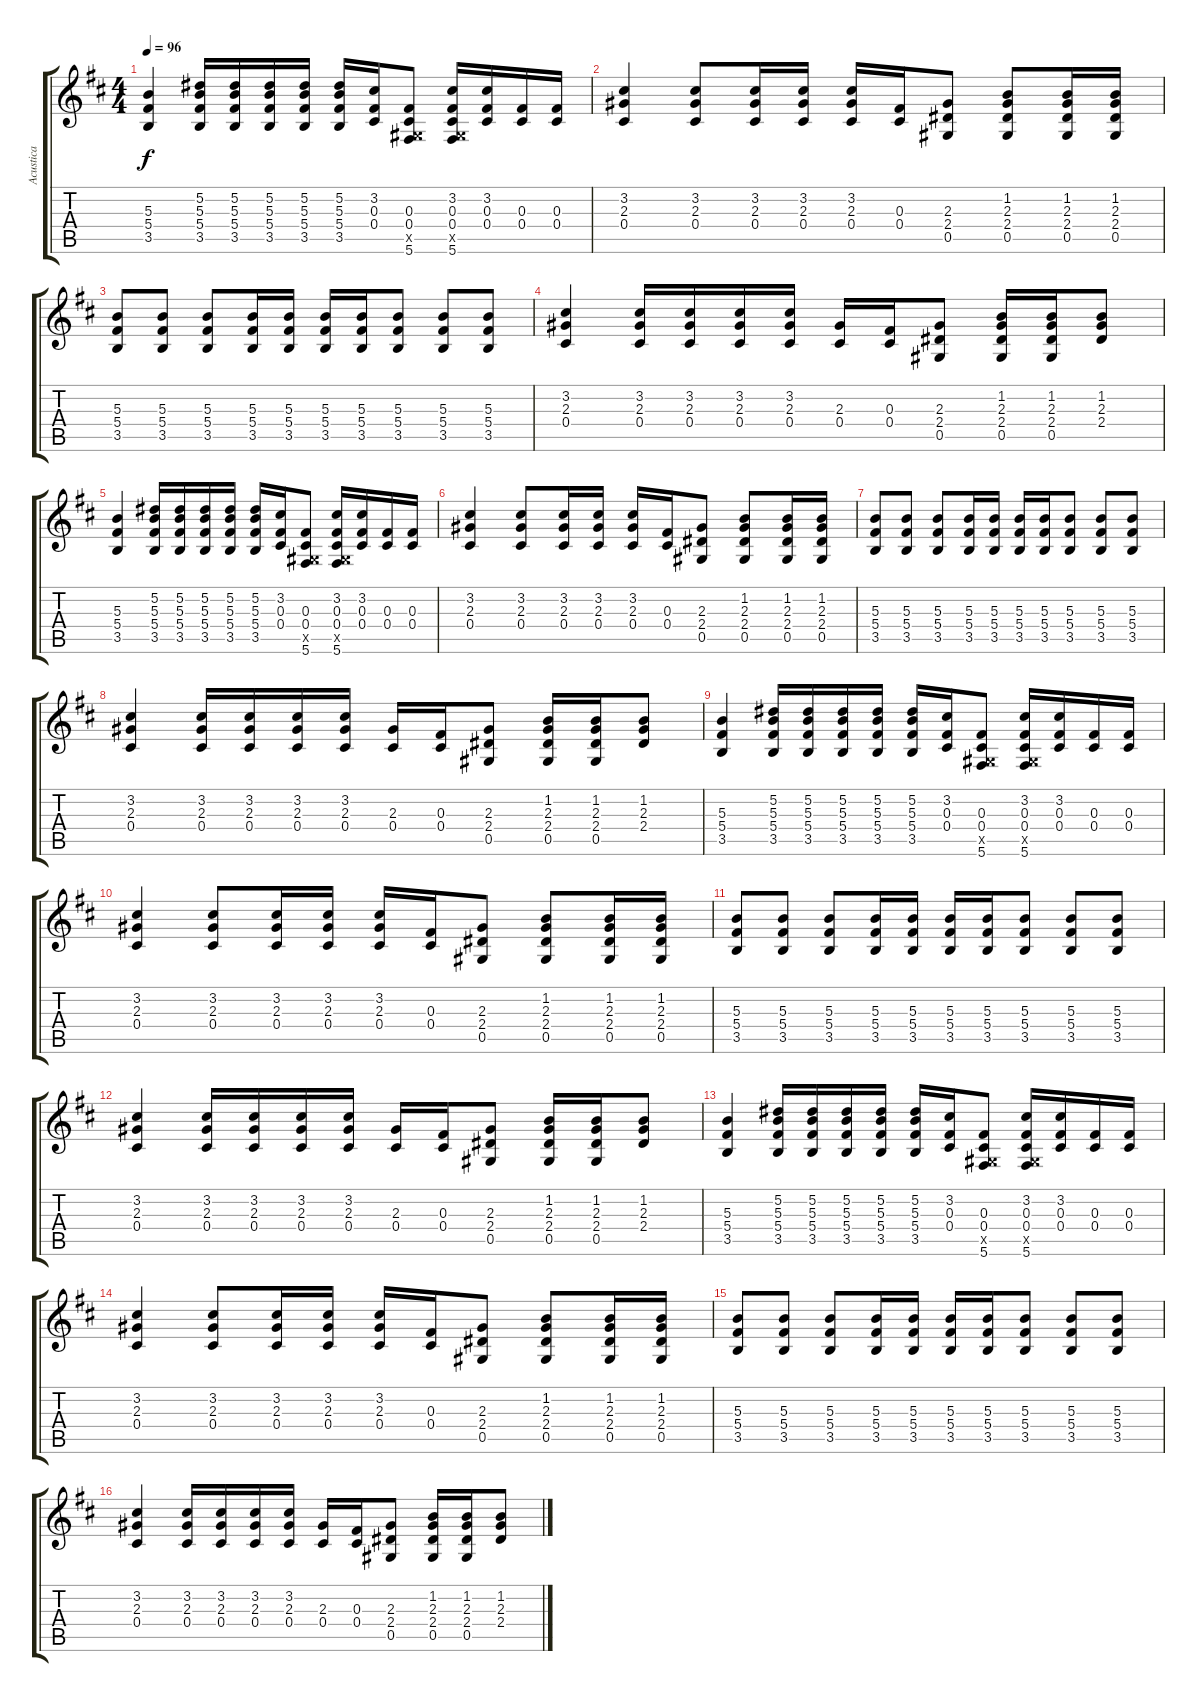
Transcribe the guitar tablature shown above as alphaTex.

\track ("Acustica" "Acustica") {instrument acousticguitarsteel}
\staff {score tabs}
\tuning (Eb4 Bb3 Gb3 Db3 Ab2 Db2) {hide}
\ts (4 4)
\tempo 96
\clef g2
\ks d
(5.3 5.4 3.5).4{dy f} (5.2 5.3 5.4 3.5).16 (5.2 5.3 5.4 3.5).16 (5.2 5.3 5.4 3.5).16 (5.2 5.3 5.4 3.5).16 (5.2 5.3 5.4 3.5).16 (3.2 0.3 0.4).16 (0.3 0.4 0.5{x} 5.6).8 (3.2 0.3 0.4 0.5{x} 5.6).16 (3.2 0.3 0.4).16 (0.3 0.4).16 (0.3 0.4).16 |
(3.2 2.3 0.4).4 (3.2 2.3 0.4).8 (3.2 2.3 0.4).16 (3.2 2.3 0.4).16 (3.2 2.3 0.4).16 (0.3 0.4).16 (2.3 2.4 0.5).8 (1.2 2.3 2.4 0.5).8 (1.2 2.3 2.4 0.5).16 (1.2 2.3 2.4 0.5).16 |
(5.3 5.4 3.5).8 (5.3 5.4 3.5).8 (5.3 5.4 3.5).8 (5.3 5.4 3.5).16 (5.3 5.4 3.5).16 (5.3 5.4 3.5).16 (5.3 5.4 3.5).16 (5.3 5.4 3.5).8 (5.3 5.4 3.5).8 (5.3 5.4 3.5).8 |
(3.2 2.3 0.4).4 (3.2 2.3 0.4).16 (3.2 2.3 0.4).16 (3.2 2.3 0.4).16 (3.2 2.3 0.4).16 (2.3 0.4).16 (0.3 0.4).16 (2.3 2.4 0.5).8 (1.2 2.3 2.4 0.5).16 (1.2 2.3 2.4 0.5).16 (1.2 2.3 2.4).8 |
(5.3 5.4 3.5).4 (5.2 5.3 5.4 3.5).16 (5.2 5.3 5.4 3.5).16 (5.2 5.3 5.4 3.5).16 (5.2 5.3 5.4 3.5).16 (5.2 5.3 5.4 3.5).16 (3.2 0.3 0.4).16 (0.3 0.4 0.5{x} 5.6).8 (3.2 0.3 0.4 0.5{x} 5.6).16 (3.2 0.3 0.4).16 (0.3 0.4).16 (0.3 0.4).16 |
(3.2 2.3 0.4).4 (3.2 2.3 0.4).8 (3.2 2.3 0.4).16 (3.2 2.3 0.4).16 (3.2 2.3 0.4).16 (0.3 0.4).16 (2.3 2.4 0.5).8 (1.2 2.3 2.4 0.5).8 (1.2 2.3 2.4 0.5).16 (1.2 2.3 2.4 0.5).16 |
(5.3 5.4 3.5).8 (5.3 5.4 3.5).8 (5.3 5.4 3.5).8 (5.3 5.4 3.5).16 (5.3 5.4 3.5).16 (5.3 5.4 3.5).16 (5.3 5.4 3.5).16 (5.3 5.4 3.5).8 (5.3 5.4 3.5).8 (5.3 5.4 3.5).8 |
(3.2 2.3 0.4).4 (3.2 2.3 0.4).16 (3.2 2.3 0.4).16 (3.2 2.3 0.4).16 (3.2 2.3 0.4).16 (2.3 0.4).16 (0.3 0.4).16 (2.3 2.4 0.5).8 (1.2 2.3 2.4 0.5).16 (1.2 2.3 2.4 0.5).16 (1.2 2.3 2.4).8 |
(5.3 5.4 3.5).4 (5.2 5.3 5.4 3.5).16 (5.2 5.3 5.4 3.5).16 (5.2 5.3 5.4 3.5).16 (5.2 5.3 5.4 3.5).16 (5.2 5.3 5.4 3.5).16 (3.2 0.3 0.4).16 (0.3 0.4 0.5{x} 5.6).8 (3.2 0.3 0.4 0.5{x} 5.6).16 (3.2 0.3 0.4).16 (0.3 0.4).16 (0.3 0.4).16 |
(3.2 2.3 0.4).4 (3.2 2.3 0.4).8 (3.2 2.3 0.4).16 (3.2 2.3 0.4).16 (3.2 2.3 0.4).16 (0.3 0.4).16 (2.3 2.4 0.5).8 (1.2 2.3 2.4 0.5).8 (1.2 2.3 2.4 0.5).16 (1.2 2.3 2.4 0.5).16 |
(5.3 5.4 3.5).8 (5.3 5.4 3.5).8 (5.3 5.4 3.5).8 (5.3 5.4 3.5).16 (5.3 5.4 3.5).16 (5.3 5.4 3.5).16 (5.3 5.4 3.5).16 (5.3 5.4 3.5).8 (5.3 5.4 3.5).8 (5.3 5.4 3.5).8 |
(3.2 2.3 0.4).4 (3.2 2.3 0.4).16 (3.2 2.3 0.4).16 (3.2 2.3 0.4).16 (3.2 2.3 0.4).16 (2.3 0.4).16 (0.3 0.4).16 (2.3 2.4 0.5).8 (1.2 2.3 2.4 0.5).16 (1.2 2.3 2.4 0.5).16 (1.2 2.3 2.4).8 |
(5.3 5.4 3.5).4 (5.2 5.3 5.4 3.5).16 (5.2 5.3 5.4 3.5).16 (5.2 5.3 5.4 3.5).16 (5.2 5.3 5.4 3.5).16 (5.2 5.3 5.4 3.5).16 (3.2 0.3 0.4).16 (0.3 0.4 0.5{x} 5.6).8 (3.2 0.3 0.4 0.5{x} 5.6).16 (3.2 0.3 0.4).16 (0.3 0.4).16 (0.3 0.4).16 |
(3.2 2.3 0.4).4 (3.2 2.3 0.4).8 (3.2 2.3 0.4).16 (3.2 2.3 0.4).16 (3.2 2.3 0.4).16 (0.3 0.4).16 (2.3 2.4 0.5).8 (1.2 2.3 2.4 0.5).8 (1.2 2.3 2.4 0.5).16 (1.2 2.3 2.4 0.5).16 |
(5.3 5.4 3.5).8 (5.3 5.4 3.5).8 (5.3 5.4 3.5).8 (5.3 5.4 3.5).16 (5.3 5.4 3.5).16 (5.3 5.4 3.5).16 (5.3 5.4 3.5).16 (5.3 5.4 3.5).8 (5.3 5.4 3.5).8 (5.3 5.4 3.5).8 |
(3.2 2.3 0.4).4 (3.2 2.3 0.4).16 (3.2 2.3 0.4).16 (3.2 2.3 0.4).16 (3.2 2.3 0.4).16 (2.3 0.4).16 (0.3 0.4).16 (2.3 2.4 0.5).8 (1.2 2.3 2.4 0.5).16 (1.2 2.3 2.4 0.5).16 (1.2 2.3 2.4).8
